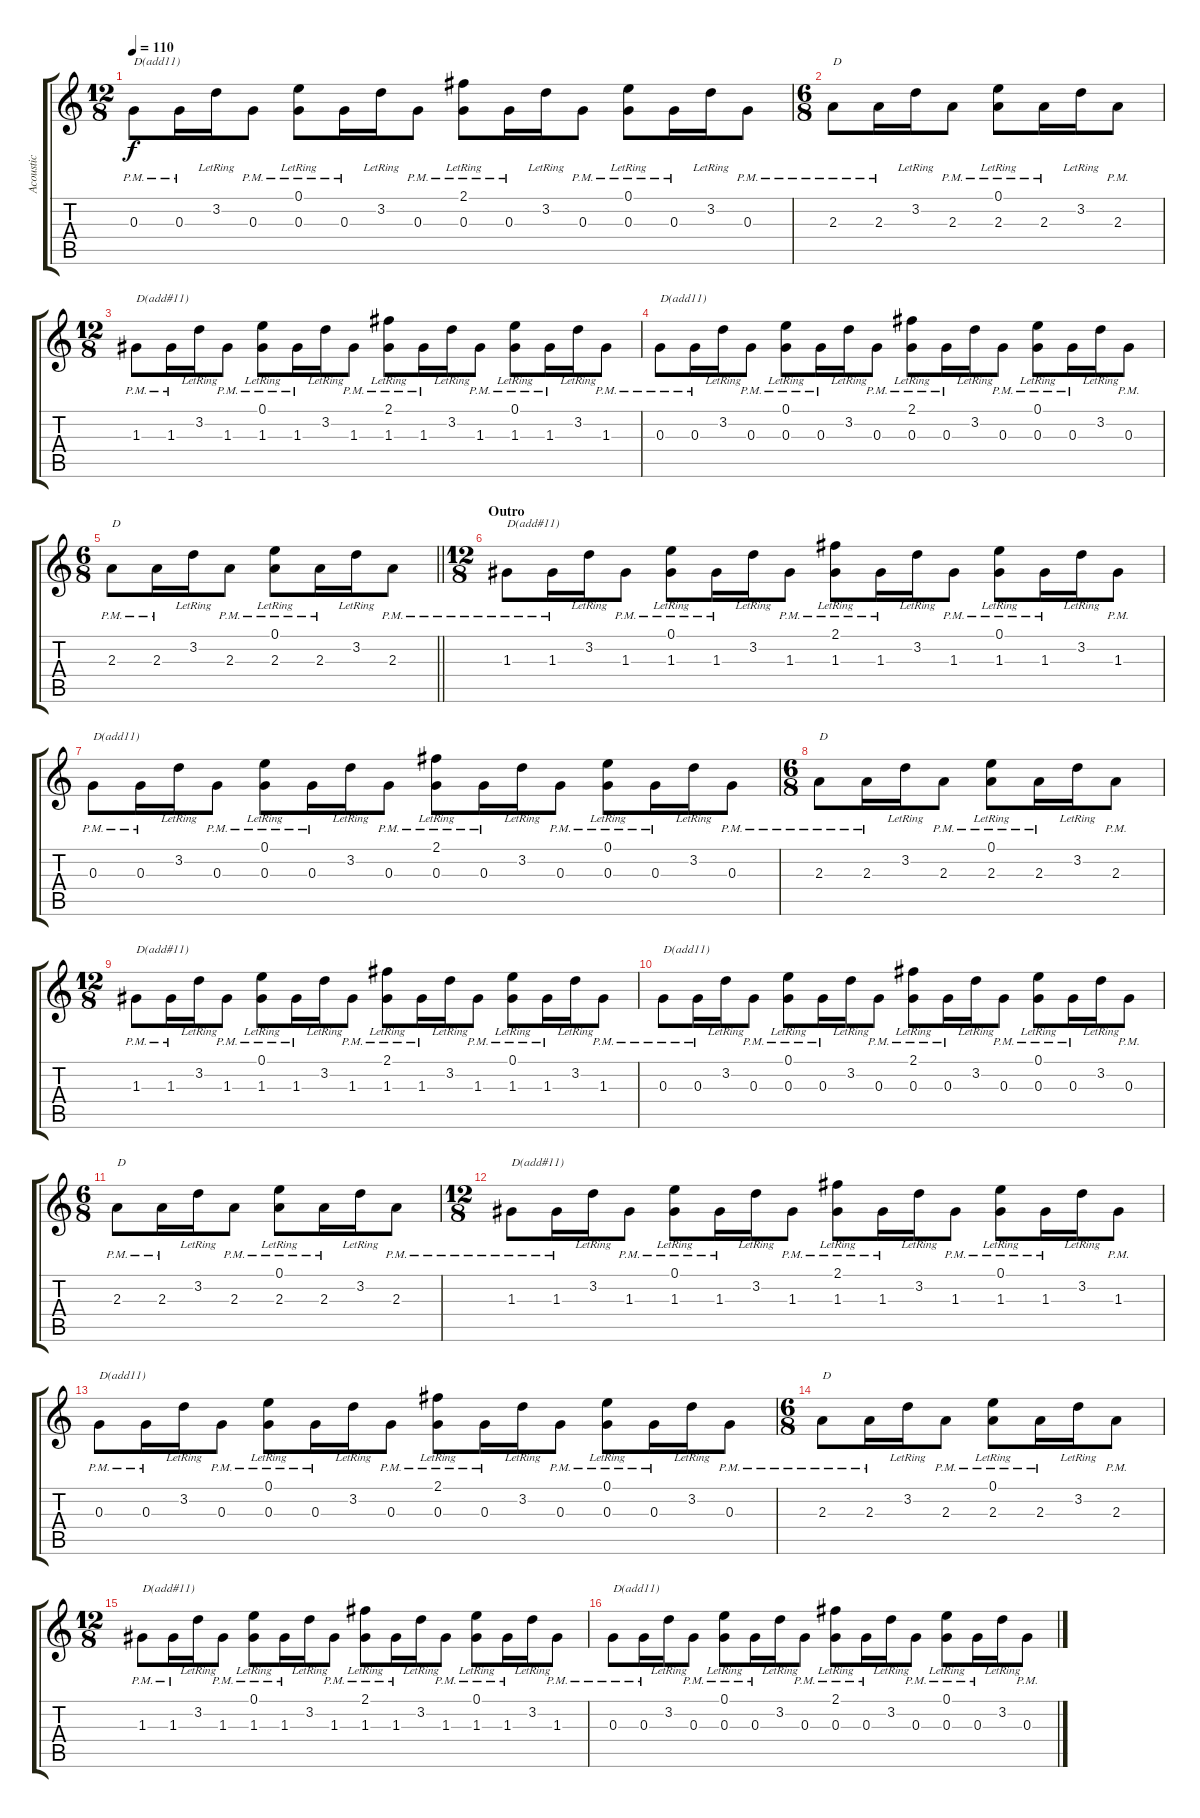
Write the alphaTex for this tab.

\track ("Acoustic" "Acoustic") {instrument acousticguitarsteel}
\staff {score tabs}
\tuning (E4 B3 G3 D3 A2 E2) {hide}
\ts (12 8)
\tempo 110
\clef g2
\ks c
0.3{pm}.8{txt "D(add11)" dy f} 0.3{pm}.16 3.2{lr}.16 0.3{pm}.8 (0.1{lr} 0.3{pm}).8 0.3{pm}.16 3.2{lr}.16 0.3{pm}.8 (2.1{lr} 0.3{pm}).8 0.3{pm}.16 3.2{lr}.16 0.3{pm}.8 (0.1{lr} 0.3{pm}).8 0.3{pm}.16 3.2{lr}.16 0.3{pm}.8 |
\ts (6 8)
2.3{pm}.8{txt "D"} 2.3{pm}.16 3.2{lr}.16 2.3{pm}.8 (0.1{lr} 2.3{pm}).8 2.3{pm}.16 3.2{lr}.16 2.3{pm}.8 |
\ts (12 8)
1.3{pm}.8{txt "D(add#11)"} 1.3{pm}.16 3.2{lr}.16 1.3{pm}.8 (0.1{lr} 1.3{pm}).8 1.3{pm}.16 3.2{lr}.16 1.3{pm}.8 (2.1{lr} 1.3{pm}).8 1.3{pm}.16 3.2{lr}.16 1.3{pm}.8 (0.1{lr} 1.3{pm}).8 1.3{pm}.16 3.2{lr}.16 1.3{pm}.8 |
0.3{pm}.8{txt "D(add11)"} 0.3{pm}.16 3.2{lr}.16 0.3{pm}.8 (0.1{lr} 0.3{pm}).8 0.3{pm}.16 3.2{lr}.16 0.3{pm}.8 (2.1{lr} 0.3{pm}).8 0.3{pm}.16 3.2{lr}.16 0.3{pm}.8 (0.1{lr} 0.3{pm}).8 0.3{pm}.16 3.2{lr}.16 0.3{pm}.8 |
\ts (6 8)
\barLineRight lightlight
2.3{pm}.8{txt "D"} 2.3{pm}.16 3.2{lr}.16 2.3{pm}.8 (0.1{lr} 2.3{pm}).8 2.3{pm}.16 3.2{lr}.16 2.3{pm}.8 |
\ts (12 8)
\section ("" "Outro")
1.3{pm}.8{txt "D(add#11)"} 1.3{pm}.16 3.2{lr}.16 1.3{pm}.8 (0.1{lr} 1.3{pm}).8 1.3{pm}.16 3.2{lr}.16 1.3{pm}.8 (2.1{lr} 1.3{pm}).8 1.3{pm}.16 3.2{lr}.16 1.3{pm}.8 (0.1{lr} 1.3{pm}).8 1.3{pm}.16 3.2{lr}.16 1.3{pm}.8 |
0.3{pm}.8{txt "D(add11)"} 0.3{pm}.16 3.2{lr}.16 0.3{pm}.8 (0.1{lr} 0.3{pm}).8 0.3{pm}.16 3.2{lr}.16 0.3{pm}.8 (2.1{lr} 0.3{pm}).8 0.3{pm}.16 3.2{lr}.16 0.3{pm}.8 (0.1{lr} 0.3{pm}).8 0.3{pm}.16 3.2{lr}.16 0.3{pm}.8 |
\ts (6 8)
2.3{pm}.8{txt "D"} 2.3{pm}.16 3.2{lr}.16 2.3{pm}.8 (0.1{lr} 2.3{pm}).8 2.3{pm}.16 3.2{lr}.16 2.3{pm}.8 |
\ts (12 8)
1.3{pm}.8{txt "D(add#11)"} 1.3{pm}.16 3.2{lr}.16 1.3{pm}.8 (0.1{lr} 1.3{pm}).8 1.3{pm}.16 3.2{lr}.16 1.3{pm}.8 (2.1{lr} 1.3{pm}).8 1.3{pm}.16 3.2{lr}.16 1.3{pm}.8 (0.1{lr} 1.3{pm}).8 1.3{pm}.16 3.2{lr}.16 1.3{pm}.8 |
0.3{pm}.8{txt "D(add11)"} 0.3{pm}.16 3.2{lr}.16 0.3{pm}.8 (0.1{lr} 0.3{pm}).8 0.3{pm}.16 3.2{lr}.16 0.3{pm}.8 (2.1{lr} 0.3{pm}).8 0.3{pm}.16 3.2{lr}.16 0.3{pm}.8 (0.1{lr} 0.3{pm}).8 0.3{pm}.16 3.2{lr}.16 0.3{pm}.8 |
\ts (6 8)
2.3{pm}.8{txt "D"} 2.3{pm}.16 3.2{lr}.16 2.3{pm}.8 (0.1{lr} 2.3{pm}).8 2.3{pm}.16 3.2{lr}.16 2.3{pm}.8 |
\ts (12 8)
1.3{pm}.8{txt "D(add#11)"} 1.3{pm}.16 3.2{lr}.16 1.3{pm}.8 (0.1{lr} 1.3{pm}).8 1.3{pm}.16 3.2{lr}.16 1.3{pm}.8 (2.1{lr} 1.3{pm}).8 1.3{pm}.16 3.2{lr}.16 1.3{pm}.8 (0.1{lr} 1.3{pm}).8 1.3{pm}.16 3.2{lr}.16 1.3{pm}.8 |
0.3{pm}.8{txt "D(add11)"} 0.3{pm}.16 3.2{lr}.16 0.3{pm}.8 (0.1{lr} 0.3{pm}).8 0.3{pm}.16 3.2{lr}.16 0.3{pm}.8 (2.1{lr} 0.3{pm}).8 0.3{pm}.16 3.2{lr}.16 0.3{pm}.8 (0.1{lr} 0.3{pm}).8 0.3{pm}.16 3.2{lr}.16 0.3{pm}.8 |
\ts (6 8)
2.3{pm}.8{txt "D"} 2.3{pm}.16 3.2{lr}.16 2.3{pm}.8 (0.1{lr} 2.3{pm}).8 2.3{pm}.16 3.2{lr}.16 2.3{pm}.8 |
\ts (12 8)
1.3{pm}.8{txt "D(add#11)"} 1.3{pm}.16 3.2{lr}.16 1.3{pm}.8 (0.1{lr} 1.3{pm}).8 1.3{pm}.16 3.2{lr}.16 1.3{pm}.8 (2.1{lr} 1.3{pm}).8 1.3{pm}.16 3.2{lr}.16 1.3{pm}.8 (0.1{lr} 1.3{pm}).8 1.3{pm}.16 3.2{lr}.16 1.3{pm}.8 |
0.3{pm}.8{txt "D(add11)"} 0.3{pm}.16 3.2{lr}.16 0.3{pm}.8 (0.1{lr} 0.3{pm}).8 0.3{pm}.16 3.2{lr}.16 0.3{pm}.8 (2.1{lr} 0.3{pm}).8 0.3{pm}.16 3.2{lr}.16 0.3{pm}.8 (0.1{lr} 0.3{pm}).8 0.3{pm}.16 3.2{lr}.16 0.3{pm}.8
